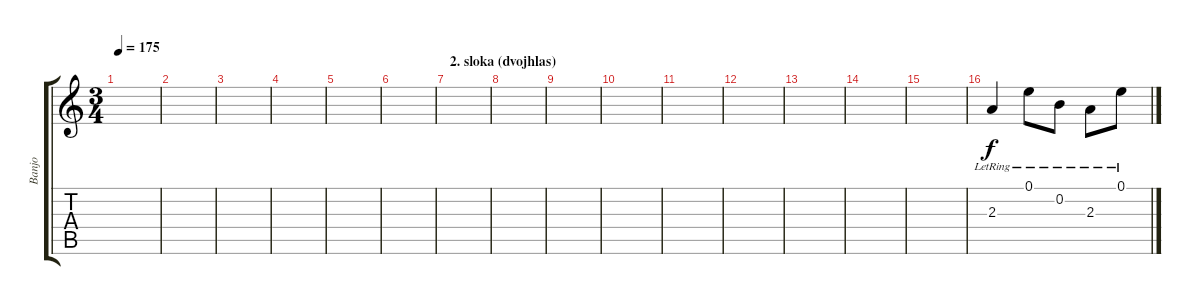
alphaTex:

\track ("Banjo" "Banjo") {instrument banjo}
\staff {score tabs}
\tuning (E4 B3 G3 D3 A2 E2) {hide}
\displaytranspose 12
\ts (3 4)
\tempo 175
\clef g2
\ks c
|
|
|
|
|
|
\section ("" "2. sloka (dvojhlas)")
|
|
|
|
|
|
|
|
|
2.3{lr}.4 0.1{lr}.8 0.2{lr}.8 2.3{lr}.8 0.1{lr}.8
